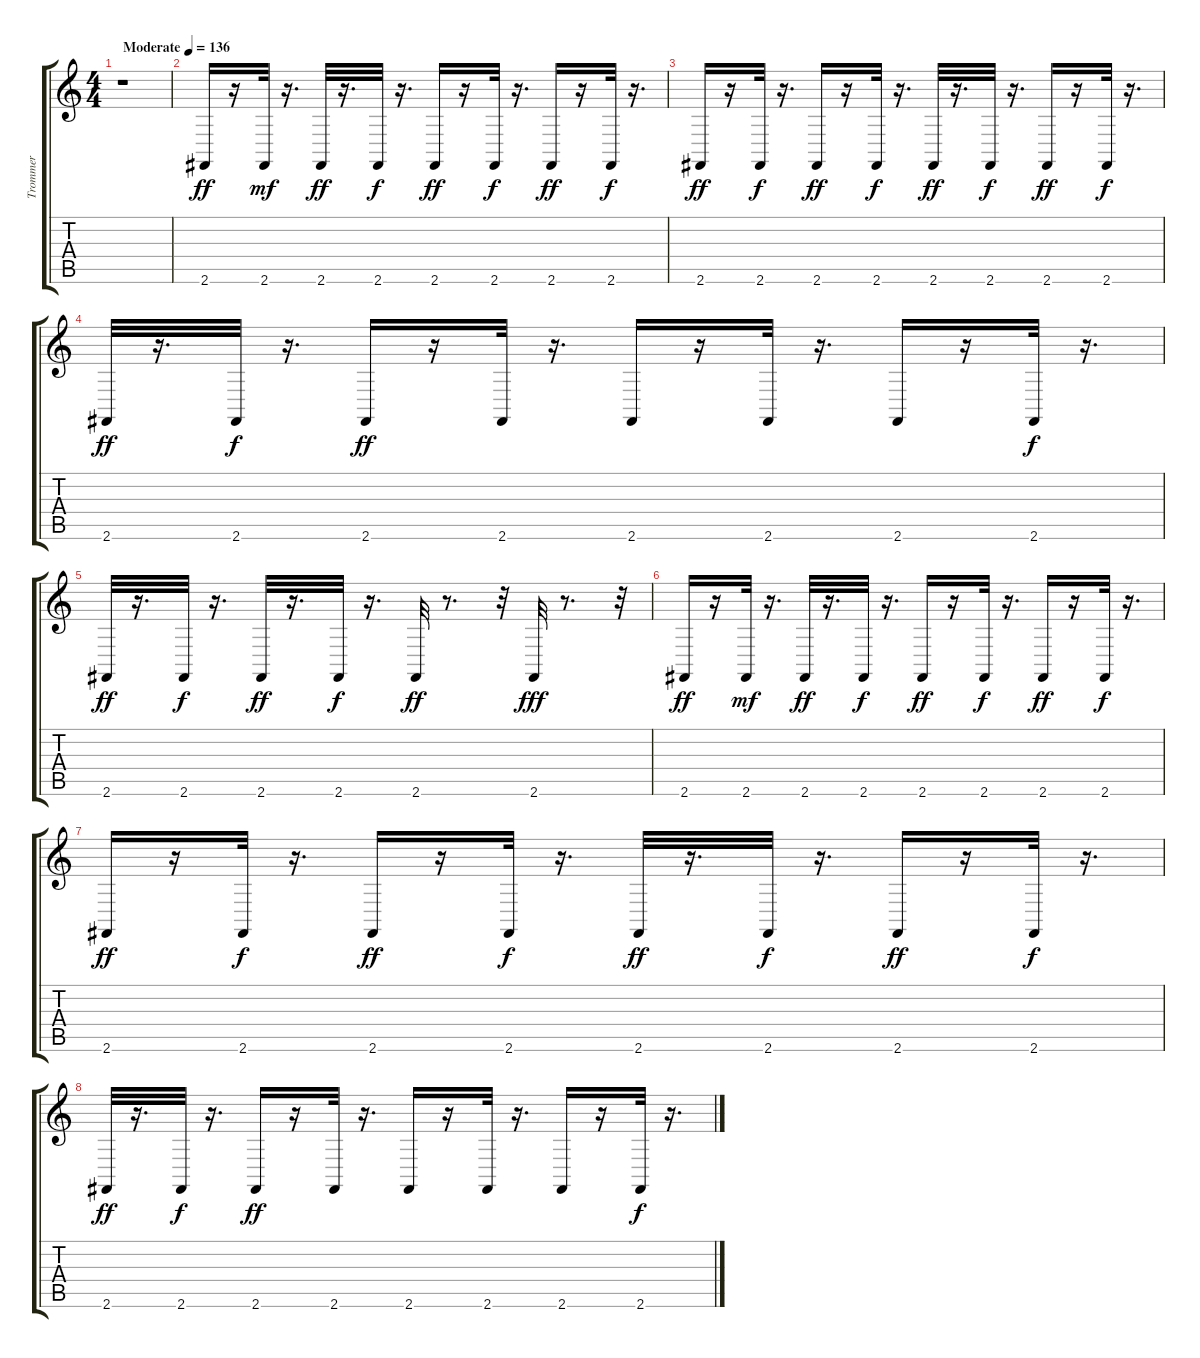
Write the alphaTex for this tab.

\track ("Trommer" "Trommer") {instrument acousticgrandpiano}
\staff {score tabs}
\tuning (E4 B3 G3 D3 A2 E2) {hide}
\ts (4 4)
\tempo (136 "Moderate")
\clef g2
\ks c
r.1{dy ff instrument acousticgrandpiano} |
2.6.16 r.16 2.6.32{dy mf} r.16{d} 2.6.32{dy ff} r.16{d} 2.6.32{dy f} r.16{d} 2.6.16{dy ff} r.16 2.6.32{dy f} r.16{d} 2.6.16{dy ff} r.16 2.6.32{dy f} r.16{d} |
2.6.16{dy ff} r.16 2.6.32{dy f} r.16{d} 2.6.16{dy ff} r.16 2.6.32{dy f} r.16{d} 2.6.32{dy ff} r.16{d} 2.6.32{dy f} r.16{d} 2.6.16{dy ff} r.16 2.6.32{dy f} r.16{d} |
2.6.32{dy ff} r.16{d} 2.6.32{dy f} r.16{d} 2.6.16{dy ff} r.16 2.6.32 r.16{d} 2.6.16 r.16 2.6.32 r.16{d} 2.6.16 r.16 2.6.32{dy f} r.16{d} |
2.6.32{dy ff} r.16{d} 2.6.32{dy f} r.16{d} 2.6.32{dy ff} r.16{d} 2.6.32{dy f} r.16{d} 2.6.32{dy ff} r.8{d} r.32 2.6.32{dy fff} r.8{d} r.32 |
2.6.16{dy ff} r.16 2.6.32{dy mf} r.16{d} 2.6.32{dy ff} r.16{d} 2.6.32{dy f} r.16{d} 2.6.16{dy ff} r.16 2.6.32{dy f} r.16{d} 2.6.16{dy ff} r.16 2.6.32{dy f} r.16{d} |
2.6.16{dy ff} r.16 2.6.32{dy f} r.16{d} 2.6.16{dy ff} r.16 2.6.32{dy f} r.16{d} 2.6.32{dy ff} r.16{d} 2.6.32{dy f} r.16{d} 2.6.16{dy ff} r.16 2.6.32{dy f} r.16{d} |
2.6.32{dy ff} r.16{d} 2.6.32{dy f} r.16{d} 2.6.16{dy ff} r.16 2.6.32 r.16{d} 2.6.16 r.16 2.6.32 r.16{d} 2.6.16 r.16 2.6.32{dy f} r.16{d}
